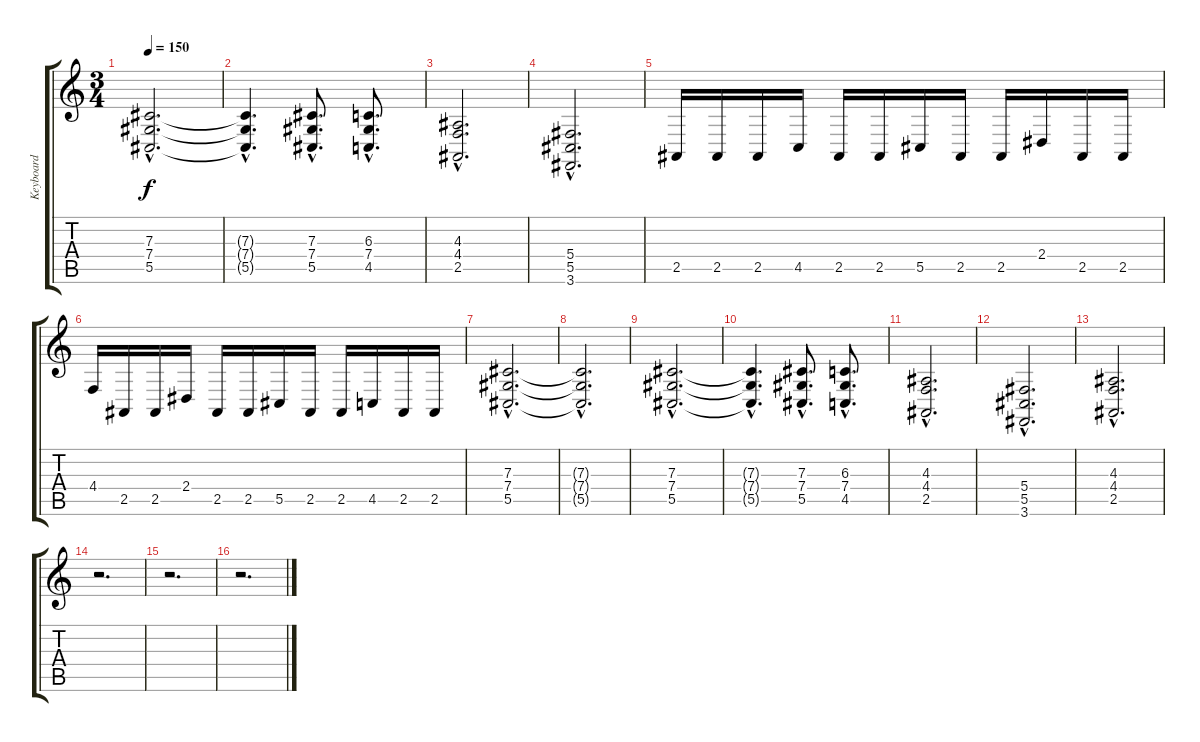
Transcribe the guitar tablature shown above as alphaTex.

\track ("Keyboard" "Keyboard") {instrument harpsichord}
\staff {score tabs}
\tuning (Eb4 Bb3 Gb3 Db3 Ab2 Eb2) {hide}
\ts (3 4)
\tempo 150
\clef g2
\ks c
(7.3{hac} 7.4{hac} 5.5{hac}).2{d dy f} |
(7.3{hac t} 7.4{hac t} 5.5{hac t}).4{d} (7.3{hac} 7.4{hac} 5.5{hac}).8{d} (6.3{hac} 7.4{hac} 4.5{hac}).8{d} |
(4.3{hac} 4.4{hac} 2.5{hac}).2{d} |
(5.4{hac} 5.5{hac} 3.6{hac}).2{d} |
2.5.16 2.5.16 2.5.16 4.5.16 2.5.16 2.5.16 5.5.16 2.5.16 2.5.16 2.4.16 2.5.16 2.5.16 |
4.4.16 2.5.16 2.5.16 2.4.16 2.5.16 2.5.16 5.5.16 2.5.16 2.5.16 4.5.16 2.5.16 2.5.16 |
(7.3{hac} 7.4{hac} 5.5{hac}).2{d} |
(7.3{hac t} 7.4{hac t} 5.5{hac t}).2{d} |
(7.3{hac} 7.4{hac} 5.5{hac}).2{d} |
(7.3{hac t} 7.4{hac t} 5.5{hac t}).4{d} (7.3{hac} 7.4{hac} 5.5{hac}).8{d} (6.3{hac} 7.4{hac} 4.5{hac}).8{d} |
(4.3{hac} 4.4{hac} 2.5{hac}).2{d} |
(5.4{hac} 5.5{hac} 3.6{hac}).2{d} |
(4.3{hac} 4.4{hac} 2.5{hac}).2{d} |
r.2{d} |
r.2{d} |
r.2{d}
